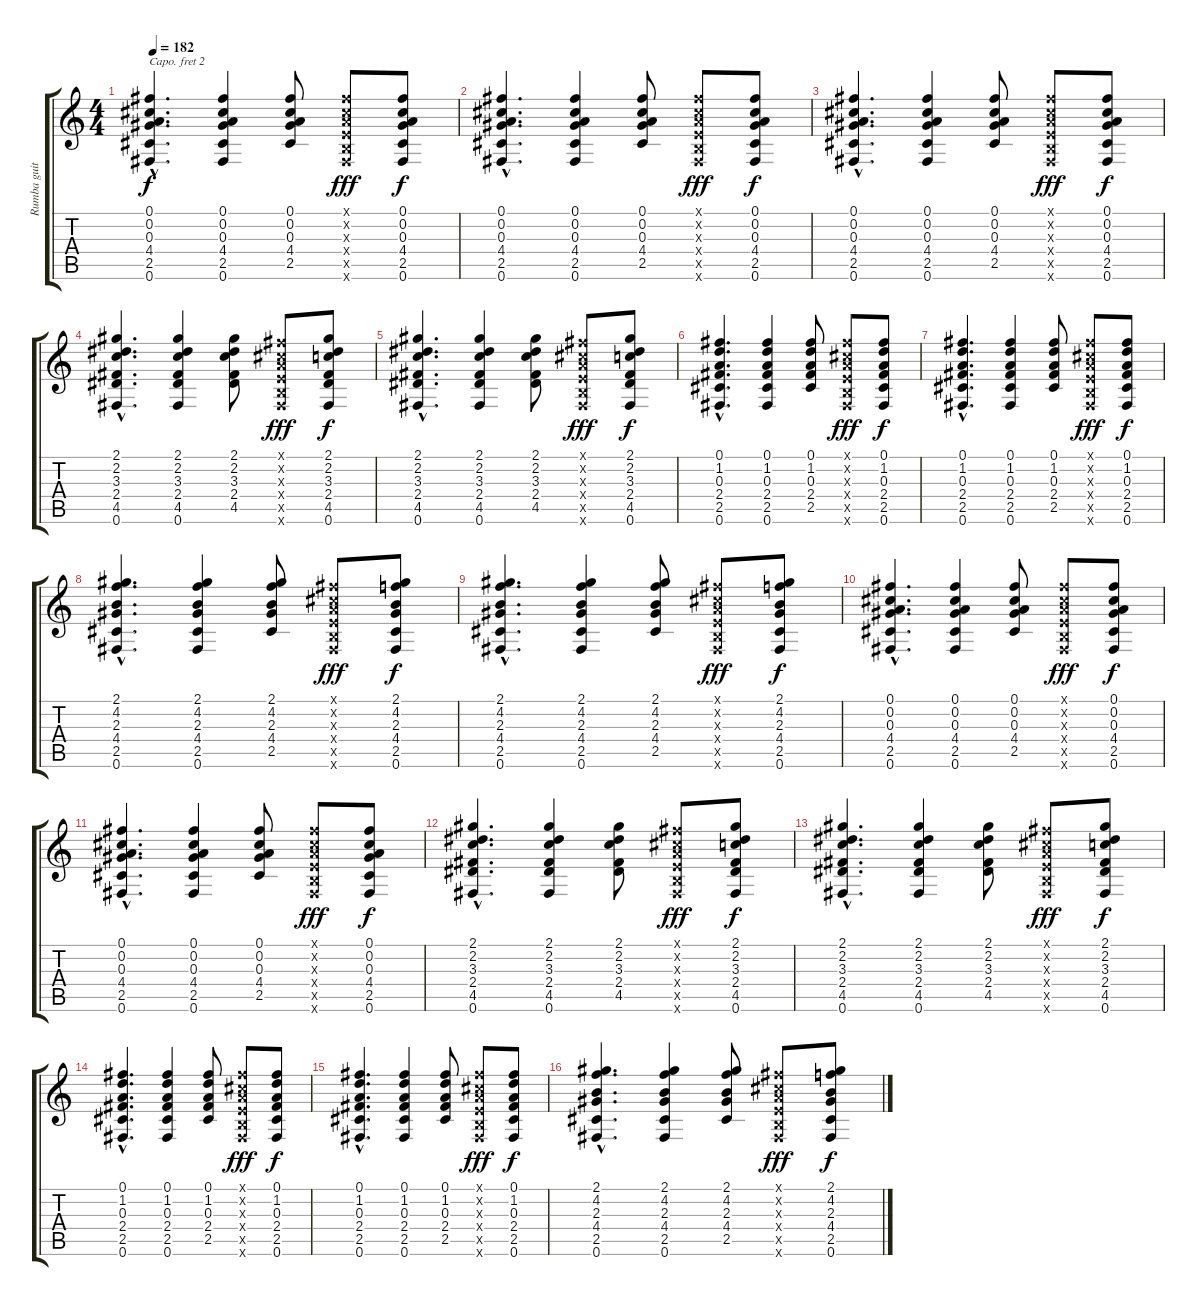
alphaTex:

\track ("Rumba guitar" "Rumba guit") {instrument acousticguitarnylon}
\staff {score tabs}
\capo 2
\tuning (E4 B3 G3 D3 A2 E2) {hide}
\ts (4 4)
\tempo 182
\clef g2
\ks c
(0.1{hac} 0.2{hac} 0.3{hac} 4.4{hac} 2.5{hac} 0.6{hac}).4{d dy f} (0.1 0.2 0.3 4.4 2.5 0.6).4 (0.1 0.2 0.3 4.4 2.5).8 (0.1{x} 0.2{x} 0.3{x} 0.4{x} 0.5{x} 0.6{x}).8{dy fff} (0.1 0.2 0.3 4.4 2.5 0.6).8{dy f} |
(0.1{hac} 0.2{hac} 0.3{hac} 4.4{hac} 2.5{hac} 0.6{hac}).4{d} (0.1 0.2 0.3 4.4 2.5 0.6).4 (0.1 0.2 0.3 4.4 2.5).8 (0.1{x} 0.2{x} 0.3{x} 0.4{x} 0.5{x} 0.6{x}).8{dy fff} (0.1 0.2 0.3 4.4 2.5 0.6).8{dy f} |
(0.1{hac} 0.2{hac} 0.3{hac} 4.4{hac} 2.5{hac} 0.6{hac}).4{d} (0.1 0.2 0.3 4.4 2.5 0.6).4 (0.1 0.2 0.3 4.4 2.5).8 (0.1{x} 0.2{x} 0.3{x} 0.4{x} 0.5{x} 0.6{x}).8{dy fff} (0.1 0.2 0.3 4.4 2.5 0.6).8{dy f} |
(2.1{hac} 2.2{hac} 3.3{hac} 2.4{hac} 4.5{hac} 0.6{hac}).4{d} (2.1 2.2 3.3 2.4 4.5 0.6).4 (2.1 2.2 3.3 2.4 4.5).8 (0.1{x} 0.2{x} 0.3{x} 0.4{x} 0.5{x} 0.6{x}).8{dy fff} (2.1 2.2 3.3 2.4 4.5 0.6).8{dy f} |
(2.1{hac} 2.2{hac} 3.3{hac} 2.4{hac} 4.5{hac} 0.6{hac}).4{d} (2.1 2.2 3.3 2.4 4.5 0.6).4 (2.1 2.2 3.3 2.4 4.5).8 (0.1{x} 0.2{x} 0.3{x} 0.4{x} 0.5{x} 0.6{x}).8{dy fff} (2.1 2.2 3.3 2.4 4.5 0.6).8{dy f} |
(0.1{hac} 1.2{hac} 0.3{hac} 2.4{hac} 2.5{hac} 0.6{hac}).4{d} (0.1 1.2 0.3 2.4 2.5 0.6).4 (0.1 1.2 0.3 2.4 2.5).8 (0.1{x} 0.2{x} 0.3{x} 0.4{x} 0.5{x} 0.6{x}).8{dy fff} (0.1 1.2 0.3 2.4 2.5 0.6).8{dy f} |
(0.1{hac} 1.2{hac} 0.3{hac} 2.4{hac} 2.5{hac} 0.6{hac}).4{d} (0.1 1.2 0.3 2.4 2.5 0.6).4 (0.1 1.2 0.3 2.4 2.5).8 (0.1{x} 0.2{x} 0.3{x} 0.4{x} 0.5{x} 0.6{x}).8{dy fff} (0.1 1.2 0.3 2.4 2.5 0.6).8{dy f} |
(2.1{hac} 4.2{hac} 2.3{hac} 4.4{hac} 2.5{hac} 0.6{hac}).4{d} (2.1 4.2 2.3 4.4 2.5 0.6).4 (2.1 4.2 2.3 4.4 2.5).8 (0.1{x} 0.2{x} 0.3{x} 0.4{x} 0.5{x} 0.6{x}).8{dy fff} (2.1 4.2 2.3 4.4 2.5 0.6).8{dy f} |
(2.1{hac} 4.2{hac} 2.3{hac} 4.4{hac} 2.5{hac} 0.6{hac}).4{d} (2.1 4.2 2.3 4.4 2.5 0.6).4 (2.1 4.2 2.3 4.4 2.5).8 (0.1{x} 0.2{x} 0.3{x} 0.4{x} 0.5{x} 0.6{x}).8{dy fff} (2.1 4.2 2.3 4.4 2.5 0.6).8{dy f} |
(0.1{hac} 0.2{hac} 0.3{hac} 4.4{hac} 2.5{hac} 0.6{hac}).4{d} (0.1 0.2 0.3 4.4 2.5 0.6).4 (0.1 0.2 0.3 4.4 2.5).8 (0.1{x} 0.2{x} 0.3{x} 0.4{x} 0.5{x} 0.6{x}).8{dy fff} (0.1 0.2 0.3 4.4 2.5 0.6).8{dy f} |
(0.1{hac} 0.2{hac} 0.3{hac} 4.4{hac} 2.5{hac} 0.6{hac}).4{d} (0.1 0.2 0.3 4.4 2.5 0.6).4 (0.1 0.2 0.3 4.4 2.5).8 (0.1{x} 0.2{x} 0.3{x} 0.4{x} 0.5{x} 0.6{x}).8{dy fff} (0.1 0.2 0.3 4.4 2.5 0.6).8{dy f} |
(2.1{hac} 2.2{hac} 3.3{hac} 2.4{hac} 4.5{hac} 0.6{hac}).4{d} (2.1 2.2 3.3 2.4 4.5 0.6).4 (2.1 2.2 3.3 2.4 4.5).8 (0.1{x} 0.2{x} 0.3{x} 0.4{x} 0.5{x} 0.6{x}).8{dy fff} (2.1 2.2 3.3 2.4 4.5 0.6).8{dy f} |
(2.1{hac} 2.2{hac} 3.3{hac} 2.4{hac} 4.5{hac} 0.6{hac}).4{d} (2.1 2.2 3.3 2.4 4.5 0.6).4 (2.1 2.2 3.3 2.4 4.5).8 (0.1{x} 0.2{x} 0.3{x} 0.4{x} 0.5{x} 0.6{x}).8{dy fff} (2.1 2.2 3.3 2.4 4.5 0.6).8{dy f} |
(0.1{hac} 1.2{hac} 0.3{hac} 2.4{hac} 2.5{hac} 0.6{hac}).4{d} (0.1 1.2 0.3 2.4 2.5 0.6).4 (0.1 1.2 0.3 2.4 2.5).8 (0.1{x} 0.2{x} 0.3{x} 0.4{x} 0.5{x} 0.6{x}).8{dy fff} (0.1 1.2 0.3 2.4 2.5 0.6).8{dy f} |
(0.1{hac} 1.2{hac} 0.3{hac} 2.4{hac} 2.5{hac} 0.6{hac}).4{d} (0.1 1.2 0.3 2.4 2.5 0.6).4 (0.1 1.2 0.3 2.4 2.5).8 (0.1{x} 0.2{x} 0.3{x} 0.4{x} 0.5{x} 0.6{x}).8{dy fff} (0.1 1.2 0.3 2.4 2.5 0.6).8{dy f} |
(2.1{hac} 4.2{hac} 2.3{hac} 4.4{hac} 2.5{hac} 0.6{hac}).4{d} (2.1 4.2 2.3 4.4 2.5 0.6).4 (2.1 4.2 2.3 4.4 2.5).8 (0.1{x} 0.2{x} 0.3{x} 0.4{x} 0.5{x} 0.6{x}).8{dy fff} (2.1 4.2 2.3 4.4 2.5 0.6).8{dy f}
